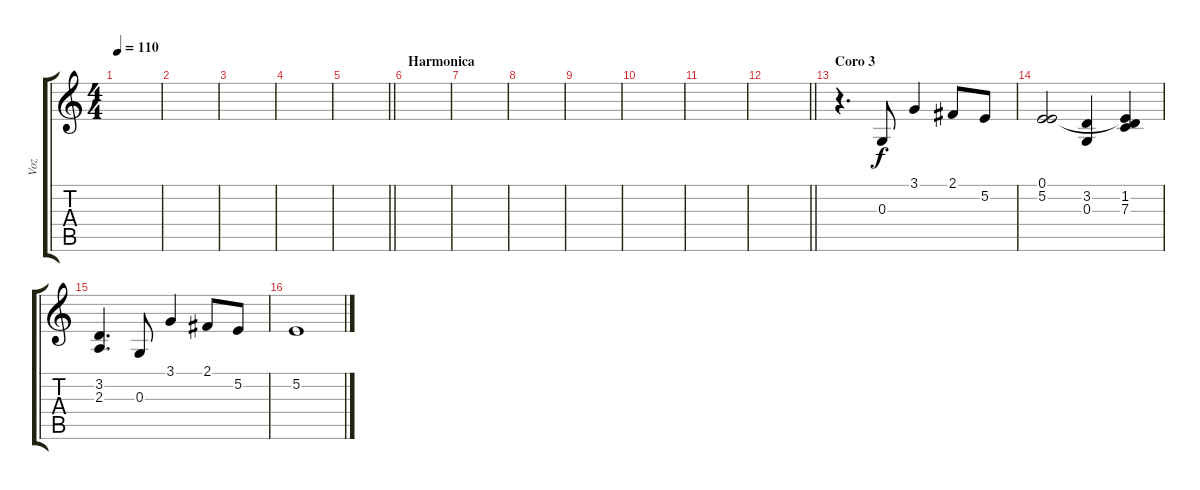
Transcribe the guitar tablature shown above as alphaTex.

\track ("Voz" "Voz") {instrument electricgrandpiano}
\staff {score tabs}
\tuning (E4 B3 G3 D3 A2 E2) {hide}
\ts (4 4)
\tempo 110
\clef g2
\ks c
|
|
|
|
\barLineRight lightlight
|
\section ("" "Harmonica")
|
|
|
|
|
|
\barLineRight lightlight
|
\section ("" "Coro 3")
r.4{d} 0.3.8 3.1.4 2.1.8 5.2.8 |
(0.1 5.2).2 (3.2 0.3).4 (0.1{t} 1.2 7.3).4 |
(3.2 2.3).4{d} 0.3.8 3.1.4 2.1.8 5.2.8 |
5.2.1
